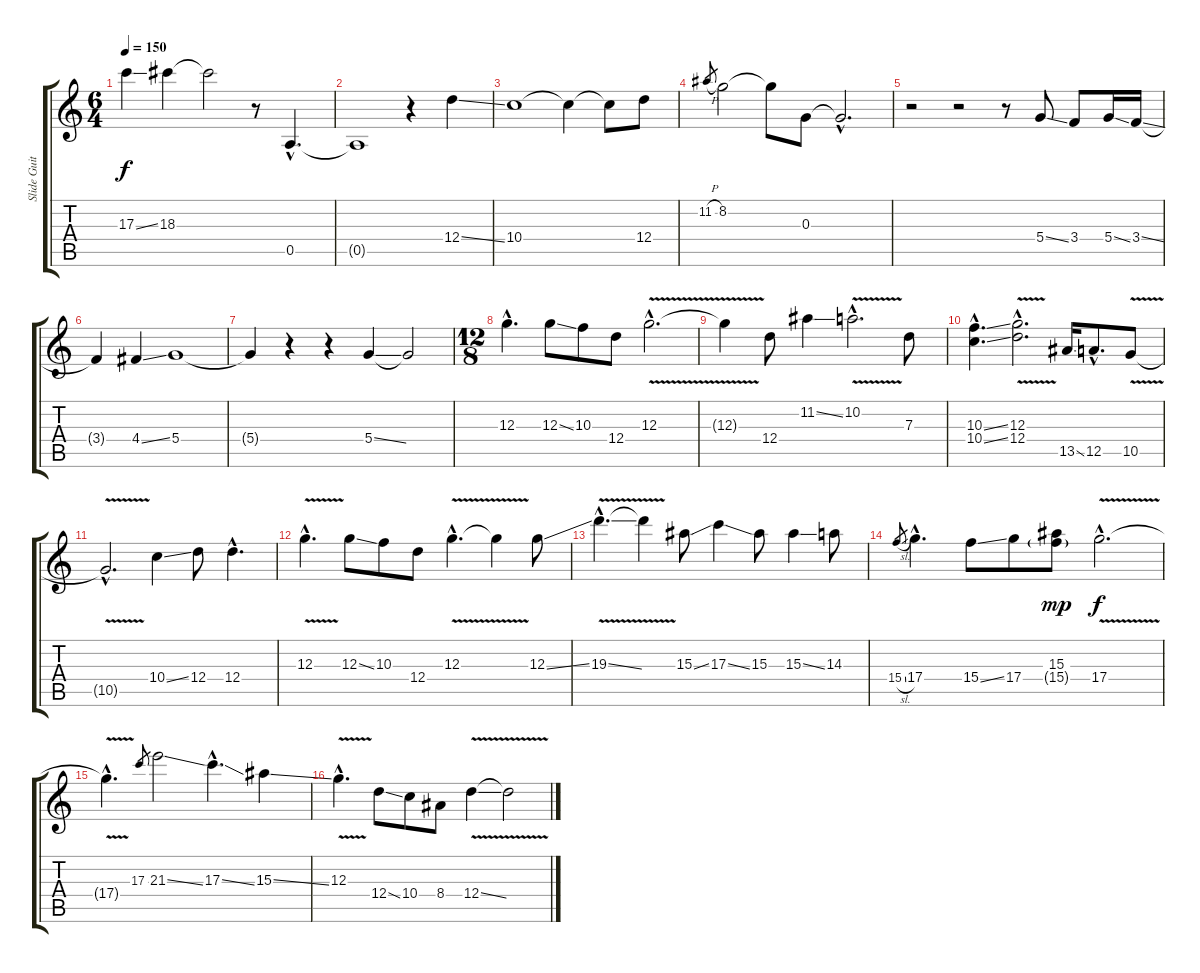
\track ("Slide Guitar " "Slide Guit") {instrument electricguitarclean}
\staff {score tabs}
\tuning (E4 B3 G3 D3 A2 E2) {hide}
\ts (6 4)
\tempo 150
\clef g2
\ks c
17.3{ss}.4{dy f} 18.3.4 18.3{t}.2 r.8 0.5{hac}.4{d} |
0.5{t}.1 r.4 12.4{ss}.4 |
10.4.1 10.4{t}.4 10.4{t}.8 12.4.8 |
11.2{h}.8{gr} 8.2.2 8.2{t}.8 0.3.8 0.3{hac t}.2{d} |
r.2 r.2 r.8 5.4{ss}.8 3.4.8 5.4{ss}.16 3.4{ss}.16 |
3.4{t}.4 4.4{ss}.4 5.4.1 |
5.4{t}.4 r.4 r.4 5.4{ss}.4 5.4{t}.2 |
\ts (12 8)
12.3{hac}.4{d} 12.3{ss}.8 10.3.8 12.4.8 12.3{v hac}.2{d} |
12.3{v t}.4 12.4.8 11.2{ss}.4 10.2{v hac}.2{d} 7.3.8 |
(10.3{ss hac} 10.4{ss hac}).4{d} (12.3{v hac} 12.4{v hac}).2{d} 13.5{ss}.16 12.5{hac}.8{d} 10.5{v}.8 |
10.5{hac t}.2{d} 10.4{ss}.4 12.4.8 12.4{hac}.4{d} |
12.3{v hac}.4{d} 12.3{ss}.8 10.3.8 12.4.8 12.3{v hac}.4{d} 12.3{v t}.4 12.3{ss}.8 |
19.3{v ss hac}.4{d} 19.3{v t}.4 15.3{ss}.8 17.3{ss}.4 15.3.8 15.3{ss}.4 14.3.8 |
15.4{sl}.8{gr} 17.4{hac}.4{d} 15.4{ss}.8 17.4.8 (15.3 15.4{g}).8{dy mp} 17.4{v hac}.2{d dy f} |
17.4{v hac t}.4{d} 17.3.8{gr} 21.3{ss}.2 17.3{ss hac}.4{d} 15.3{ss}.4 |
12.3{v hac}.4{d} 12.4{ss}.8 10.4.8 8.4.8 12.4{v ss}.4 12.4{v t}.2
